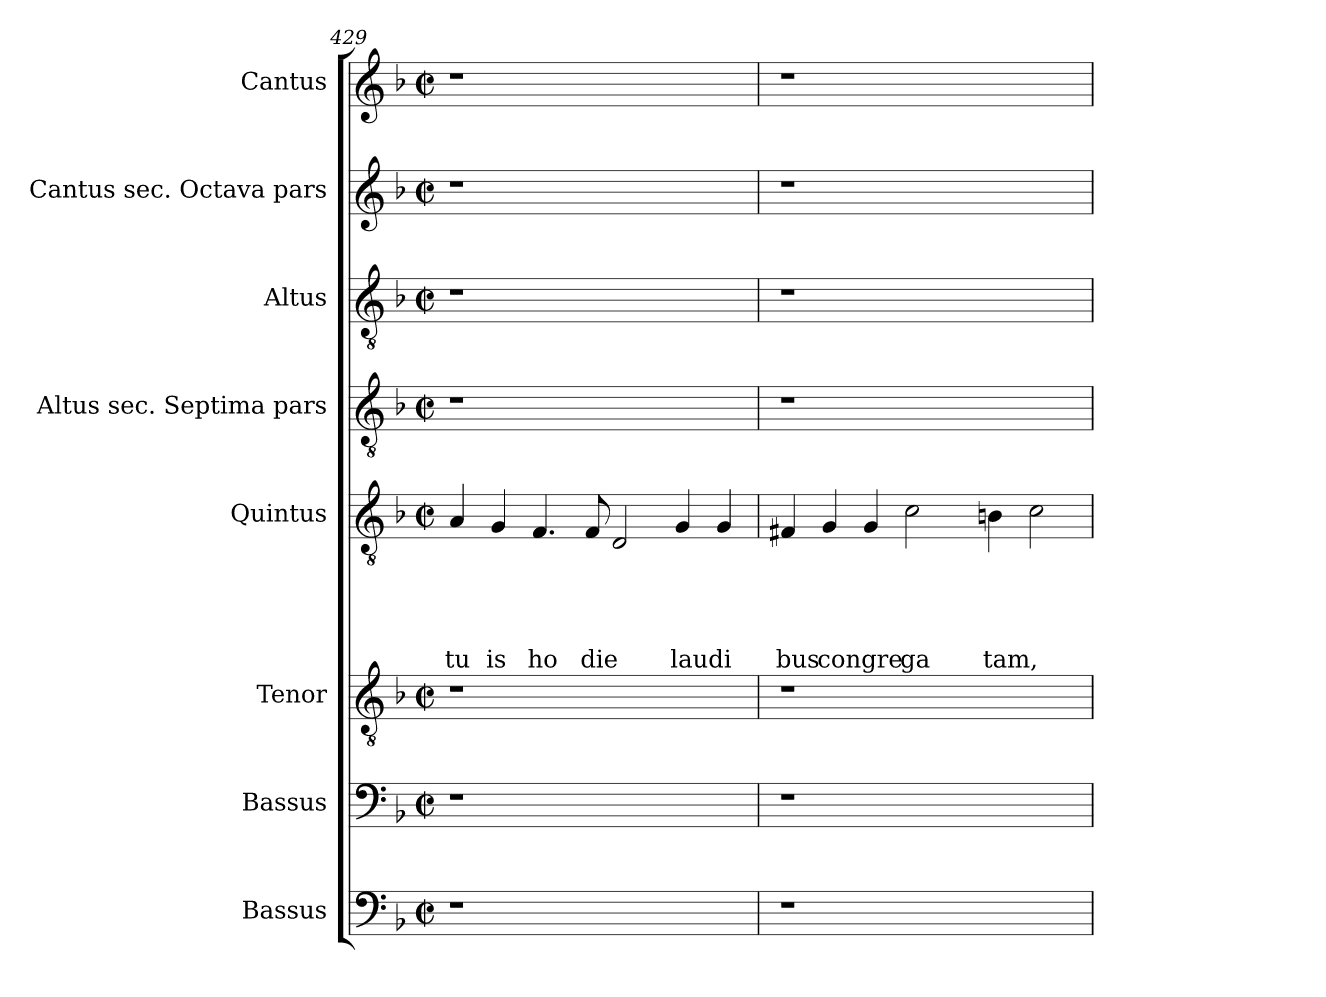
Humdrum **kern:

**kern	**kern	**kern	**kern	**text	**text	**text	**text	**text	**kern	**kern	**kern	**kern
*part8	*part7	*part6	*part5	*part5	*part5	*part5	*part5	*part5	*part4	*part3	*part2	*part1
*staff8	*staff7	*staff6	*staff5	*staff5	*staff5	*staff5	*staff5	*staff5	*staff4	*staff3	*staff2	*staff1
*I"Bassus	*I"Bassus	*I"Tenor	*I"Quintus	*	*	*	*	*	*I"Altus sec. Septima pars	*I"Altus	*I"Cantus sec. Octava pars	*I"Cantus
*	*I'Bassus	*I'Tenor	*I'Quintus	*	*	*	*	*	*	*I'Altus	*	*I'Cantus
*clefF4	*clefF4	*clefGv2	*clefGv2	*	*	*	*	*	*clefGv2	*clefGv2	*clefG2	*clefG2
*k[b-]	*k[b-]	*k[b-]	*k[b-]	*	*	*	*	*	*k[b-]	*k[b-]	*k[b-]	*k[b-]
*F:	*F:	*F:	*F:	*	*	*	*	*	*F:	*F:	*F:	*F:
*M2/2	*M2/2	*M2/2	*M2/2	*	*	*	*	*	*M2/2	*M2/2	*M2/2	*M2/2
*met(c|)	*met(c|)	*met(c|)	*met(c|)	*	*	*	*	*	*met(c|)	*met(c|)	*met(c|)	*met(c|)
=429	=429	=429	=429	=429	=429	=429	=429	=429	=429	=429	=429	=429
!	!	!	!	!	!	!	!	!LO:LY:b	!	!	!	!
1r	1r	1r	4A/	.	.	.	.	tu	1r	1r	1r	1r
!	!	!	!	!	!	!	!	!LO:LY:b	!	!	!	!
.	.	.	4G/	.	.	.	.	is	.	.	.	.
!	!	!	!	!	!	!	!	!LO:LY:b	!	!	!	!
.	.	.	4.F/	.	.	.	.	ho	.	.	.	.
!	!	!	!	!	!	!	!	!LO:LY:b	!	!	!	!
.	.	.	8F/	.	.	.	.	die	.	.	.	.
1ryy	1ryy	1ryy	2D/	.	.	.	.	.	1ryy	1ryy	1ryy	1ryy
!	!	!	!	!	!	!	!	!LO:LY:b	!	!	!	!
.	.	.	4G/	.	.	.	.	laudi	.	.	.	.
.	.	.	4G/	.	.	.	.	.	.	.	.	.
=430	=430	=430	=430	=430	=430	=430	=430	=430	=430	=430	=430	=430
!	!	!	!	!	!	!	!	!LO:LY:b	!	!	!	!
1r	1r	1r	4F#X/	.	.	.	.	bus	1r	1r	1r	1r
!	!	!	!	!	!	!	!	!LO:LY:b	!	!	!	!
.	.	.	4G/	.	.	.	.	congre	.	.	.	.
.	.	.	4G/	.	.	.	.	.	.	.	.	.
!	!	!	!	!	!	!	!	!LO:LY:b	!	!	!	!
.	.	.	2c\	.	.	.	.	ga	.	.	.	.
1ryy	1ryy	1ryy	.	.	.	.	.	.	1ryy	1ryy	1ryy	1ryy
!	!	!	!	!	!	!	!	!LO:LY:b	!	!	!	!
.	.	.	4Bn\	.	.	.	.	tam,	.	.	.	.
.	.	.	2c\	.	.	.	.	.	.	.	.	.
=	=	=	=	=	=	=	=	=	=	=	=	=
*-	*-	*-	*-	*-	*-	*-	*-	*-	*-	*-	*-	*-
